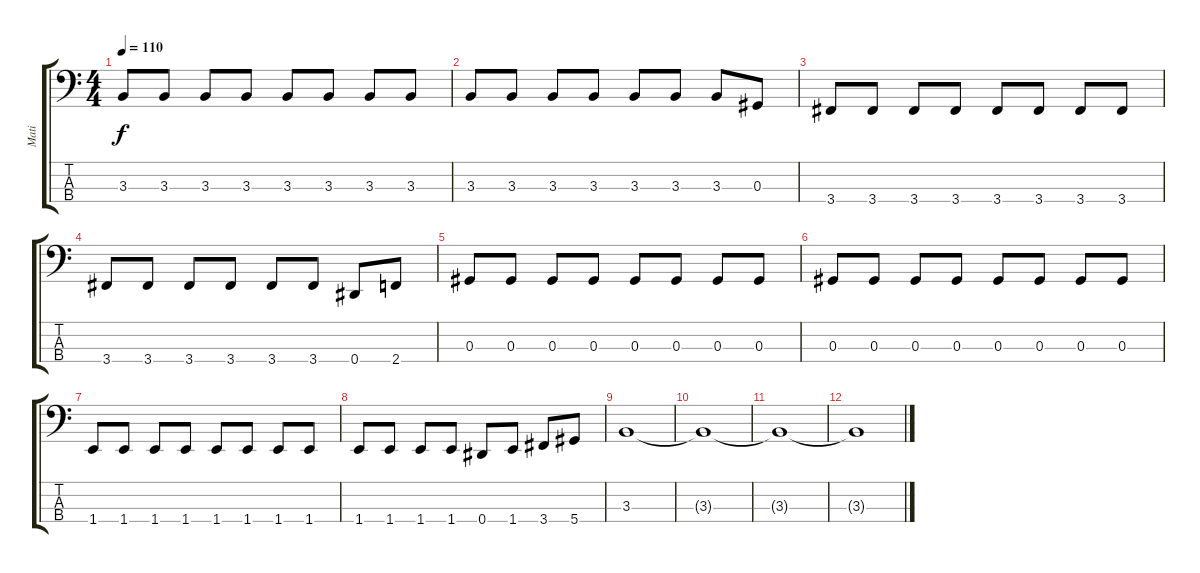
\track ("Mati" "Mati") {instrument electricbasspick}
\staff {score tabs}
\tuning (Gb2 Db2 Ab1 Eb1) {hide}
\ts (4 4)
\tempo 110
\clef f4
\ks c
3.3.8{dy f} 3.3.8 3.3.8 3.3.8 3.3.8 3.3.8 3.3.8 3.3.8 |
3.3.8 3.3.8 3.3.8 3.3.8 3.3.8 3.3.8 3.3.8 0.3.8 |
3.4.8 3.4.8 3.4.8 3.4.8 3.4.8 3.4.8 3.4.8 3.4.8 |
3.4.8 3.4.8 3.4.8 3.4.8 3.4.8 3.4.8 0.4.8 2.4.8 |
0.3.8 0.3.8 0.3.8 0.3.8 0.3.8 0.3.8 0.3.8 0.3.8 |
0.3.8 0.3.8 0.3.8 0.3.8 0.3.8 0.3.8 0.3.8 0.3.8 |
1.4.8 1.4.8 1.4.8 1.4.8 1.4.8 1.4.8 1.4.8 1.4.8 |
1.4.8 1.4.8 1.4.8 1.4.8 0.4.8 1.4.8 3.4.8 5.4.8 |
3.3.1 |
3.3{t}.1 |
3.3{t}.1 |
3.3{t}.1
